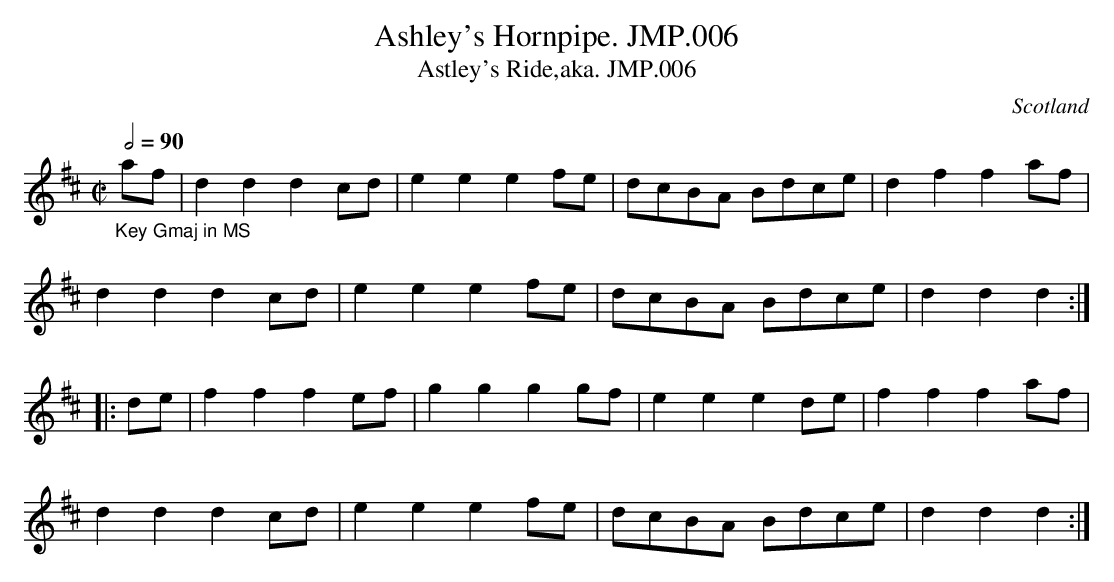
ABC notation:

X:1
T:Ashley's Hornpipe. JMP.006
T:Astley's Ride,aka. JMP.006
M:C|
L:1/4
Q:1/2=90
O:Scotland
K:D major
"_Key Gmaj in MS"a/f/ | ddd c/d/ | eee f/e/ | \
d/c/B/A/ B/d/c/e/ |dff a/f/ |!
ddd c/d/ | eee f/e/ | d/c/B/A/ B/d/c/e/ |ddd :||:!
d/e/ | fff e/f/ | ggg g/f/ | eee  d/e/ | fff a/f/ |!
ddd c/d/ |  eee f/e/ | d/c/B/A/ B/d/c/e/ | ddd :|
